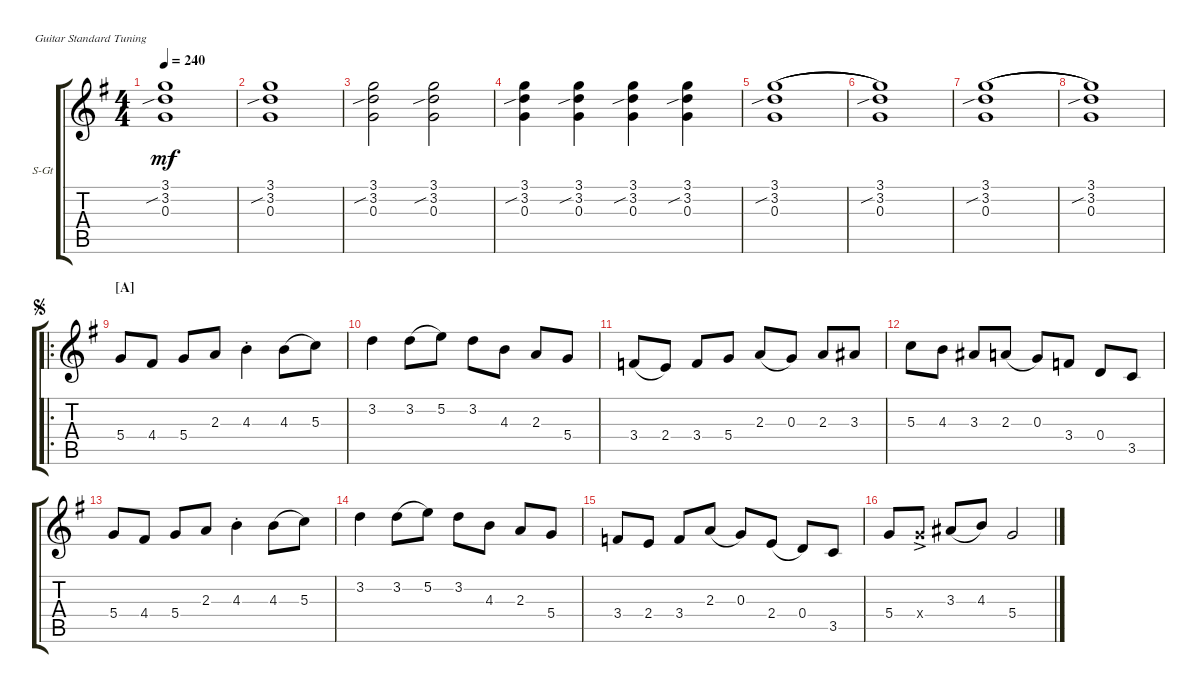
\defaultSystemsLayout 4
\bracketExtendMode groupsimilarinstruments
\firstSystemTrackNameOrientation horizontal
\otherSystemsTrackNameOrientation horizontal
\track ("Steel Guitar" "S-Gt") {instrument acousticguitarsteel}
\staff {score tabs}
\tuning (E4 B3 G3 D3 A2 E2)
\ts (4 4)
\tempo 240
\clef g2
\ks g
(3.2{sib} 3.1 0.3).1{dy mf instrument acousticguitarsteel} |
(3.2{sib} 3.1 0.3).1 |
(3.2{sib} 3.1 0.3).2 (3.2{sib} 3.1 0.3).2 |
(3.2{sib} 3.1 0.3).4 (3.2{sib} 3.1 0.3).4 (3.2{sib} 3.1 0.3).4 (3.2{sib} 3.1 0.3).4 |
(3.2{sib} 3.1 0.3).1{legatoorigin} |
(3.2{sib} 3.1 0.3).1 |
(3.2{sib} 3.1 0.3).1{legatoorigin} |
(3.2{sib} 3.1 0.3).1 |
\ro
\section ("A" "")
\jump segno
5.4.8 4.4.8 5.4.8 2.3.8 4.3{st}.4 4.3.8{legatoorigin} 5.3.8 |
3.2.4 3.2.8{legatoorigin} 5.2.8 3.2.8 4.3.8 2.3.8 5.4.8 |
3.4.8{legatoorigin} 2.4.8 3.4.8 5.4.8 2.3.8{legatoorigin} 0.3.8 2.3.8 3.3.8 |
5.3.8 4.3.8 3.3.8 2.3.8{legatoorigin} 0.3.8 3.4.8 0.4.8 3.5.8 |
5.4.8 4.4.8 5.4.8 2.3.8 4.3{st}.4 4.3.8{legatoorigin} 5.3.8 |
3.2.4 3.2.8{legatoorigin} 5.2.8 3.2.8 4.3.8 2.3.8 5.4.8 |
3.4.8 2.4.8 3.4.8 2.3.8{legatoorigin} 0.3.8 2.4.8{legatoorigin} 0.4.8 3.5.8 |
5.4.8 5.4{ac x}.8 3.3.8{legatoorigin} 4.3.8 5.4.2
